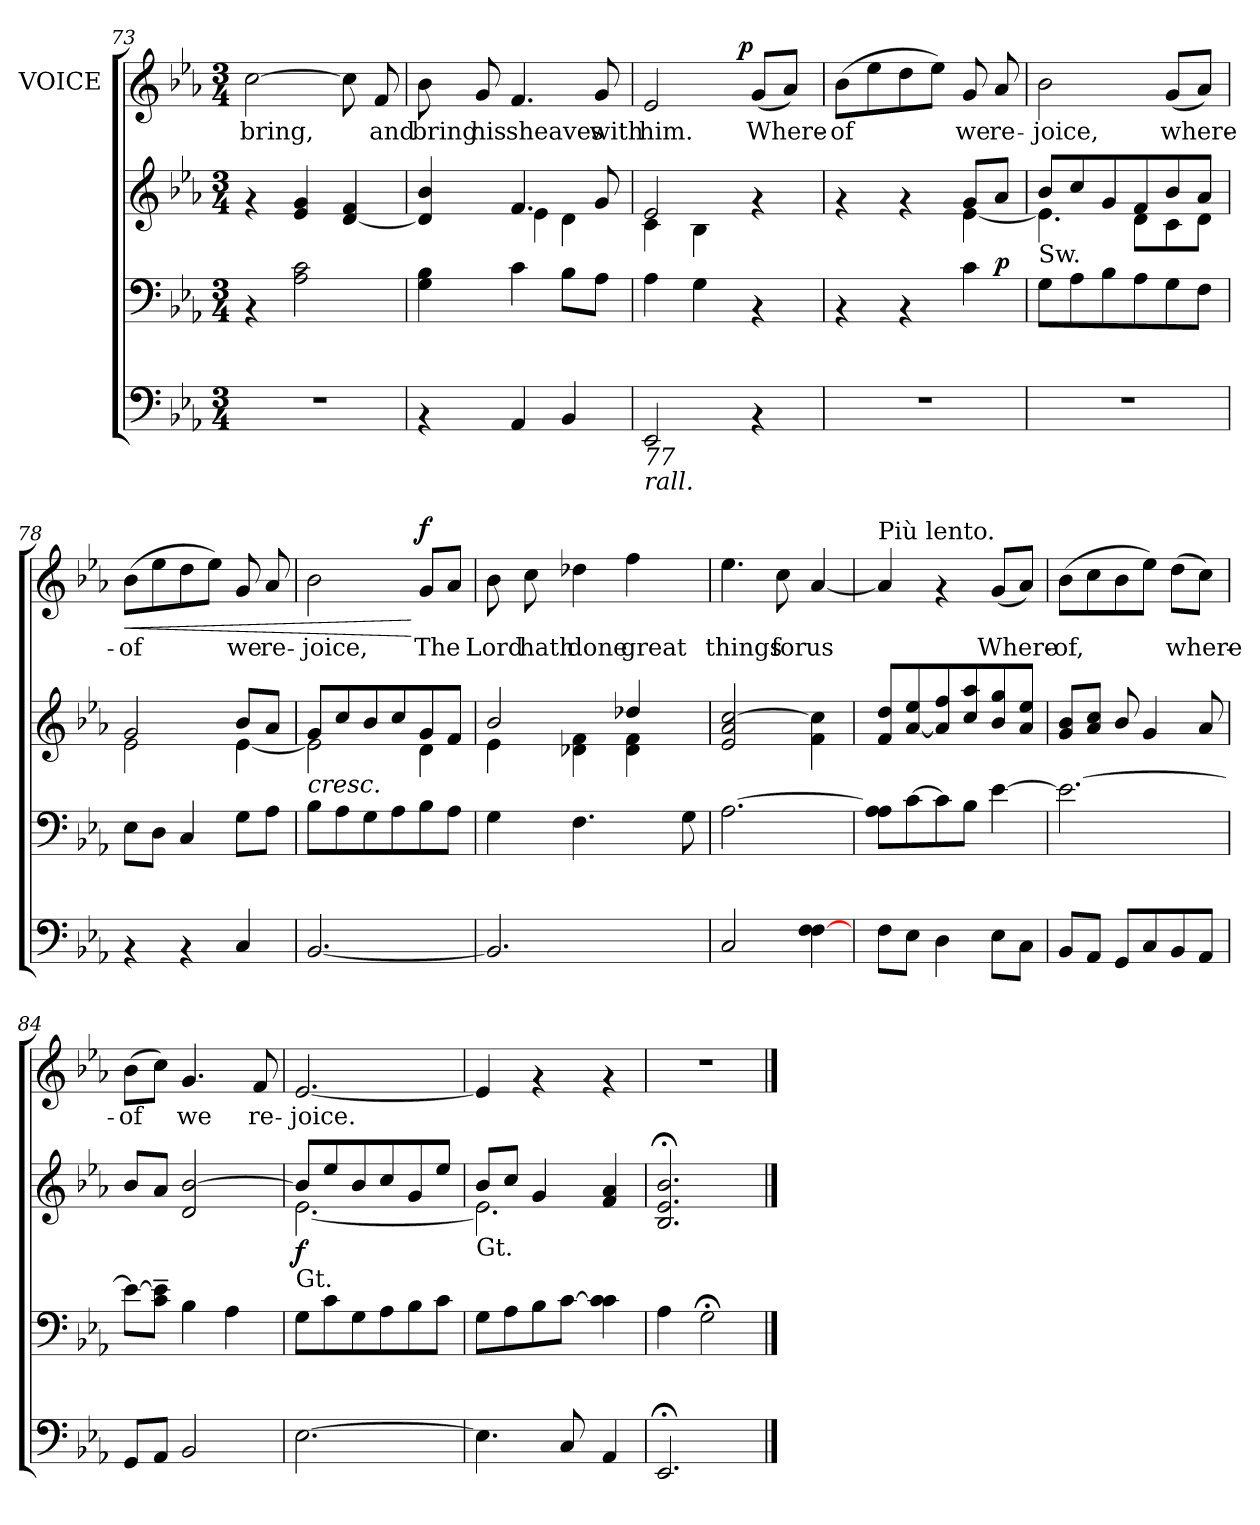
**kern	**kern	**kern	**dynam	**kern	**text	**dynam
*part3	*part2	*part2	*part2	*part1	*part1	*part1
*staff4	*staff3	*staff2	*staff2/3	*staff1	*staff1	*staff1
*	*	*	*	*I"VOICE	*	*
!!LO:PB:g=z
*clefF4	*clefF4	*clefG2	*	*clefG2	*	*
*k[b-e-a-]	*k[b-e-a-]	*k[b-e-a-]	*	*k[b-e-a-]	*	*
*E-:	*E-:	*E-:	*	*E-:	*	*
*M3/4	*M3/4	*M3/4	*	*M3/4	*	*
=73	=73	=73	=73	=73	=73	=73
!	!	!	!	!	!LO:LY:b	!
2.r	4rAA	4rf	.	[>2cc\	bring,	.
.	2A-\ 2c\	4e-/ 4g/	.	.	.	.
.	.	[<4d/ 4f/	.	8cc\]	.	.
!	!	!	!	!	!LO:LY:b	!
.	.	.	.	8f/	and	.
=74	=74	=74	=74	=74	=74	=74
*	*	*^	*	*	*	*
!	!	!	!	!	!	!LO:LY:b	!
4rAA	4G\ 4B-\	4d/] 4b-/	4ryy	.	8b-\	bring	.
!	!	!	!	!	!	!LO:LY:b	!
.	.	.	.	.	8g/	his	.
!	!	!	!	!	!	!LO:LY:b	!
4AA-/	4c\	4.f/	4e-\	.	4.f/	sheaves	.
4BB-/	8B-\L	.	4d\	.	.	.	.
!	!	!	!	!	!	!LO:LY:b	!
.	8A-\J	8g/	.	.	8g/	with	.
=75	=75	=75	=75	=75	=75	=75	=75
!LO:TX:b:i:t=77	!	!	!	!	!	!	!
!LO:TX:b:i:t=rall.	!	!	!	!	!	!	!
!	!	!	!	!	!	!LO:LY:b	!
*	*	*	*	*	*^	*	*
2EE-/	4A-\	2e-/	4c\	.	2e-/	4...ryy	him.	.
.	4G\	.	4B-\	.	.	.	.	.
!	!	!	!	!	!	!	!	!LO:DY:a
.	.	.	.	.	.	4ryy	.	p
!	!	!	!	!	!	!	!LO:LY:b	!
4rAA	4rAA	4rf	4ryy	.	(<8g/L	.	Where-	.
.	.	.	.	.	8a-/J)	.	.	.
.	.	.	.	.	.	32ryy	.	.
=76	=76	=76	=76	=76	=76	=76	=76	=76
!	!	!	!	!	!	!	!LO:LY:b	!
*	*^	*	*	*	*v	*v	*	*
2.r	4rAA	2ryy	4rf	2ryy	.	(>8b-\L	-of	.
.	.	.	.	.	.	8ee-\	.	.
.	4rAA	.	4rf	.	.	8dd\	.	.
.	.	.	.	.	.	8ee-\J)	.	.
!	!	!	!	!	!	!	!LO:LY:b	!
.	4c\	8ryy	8g/L	[<4e-\	.	8g/	we	.
!	!	!	!	!	!LO:DY:a=2	!	!LO:LY:b	!
.	.	8ryy	8a-/J	.	p	8a-/	re-	.
=77	=77	=77	=77	=77	=77	=77	=77	=77
!	!	!	!LO:TX:b:t=Sw.	!	!	!	!	!
!	!	!	!	!	!	!	!LO:LY:b	!
*	*v	*v	*	*	*	*	*	*
2.r	8G\L	8b-/L	4.e-\]	.	2b-\	-joice,	.
.	8A-\	8cc/	.	.	.	.	.
.	8B-\	8g/	.	.	.	.	.
.	8A-\	8f/	8d\L	.	.	.	.
!	!	!	!	!	!	!LO:LY:b	!
.	8G\	8b-/	8c\	.	(<8g/L	where-	.
.	8F\J	8a-/J	8d\J	.	8a-/J)	.	.
!!LO:LB:g=z
=78	=78	=78	=78	=78	=78	=78	=78
!	!	!	!	!	!	!LO:LY:b	!LO:HP:b
4rAA	8E-\L	2g/	2e-\	.	(>8b-\L	-of	<
.	8D\J	.	.	.	8ee-\	.	.
4rAA	4C/	.	.	.	8dd\	.	.
.	.	.	.	.	8ee-\J)	.	.
!	!	!	!	!	!	!LO:LY:b	!
4C/	8G\L	8b-/L	[<4e-\	.	8g/	we	.
!	!	!	!	!	!	!LO:LY:b	!
.	8A-\J	8a-/J	.	.	8a-/	re-	.
=79	=79	=79	=79	=79	=79	=79	=79
!	!	!LO:TX:b:i:t=cresc.	!	!	!	!	!
!	!	!	!	!	!	!LO:LY:b	!
[<2.BB-/	8B-\L	8g/L	2e-\]	.	2b-\	-joice,	.
.	8A-\	8cc/	.	.	.	.	.
.	8G\	8b-/	.	.	.	.	.
.	8A-\	8cc/	.	.	.	.	.
!	!	!	!	!	!	!LO:LY:b	!LO:DY:n=1:a
.	8B-\	8g/	4d\	.	8g/L	The	[ f
.	8A-\J	8f/J	.	.	8a-/J	.	.
=80	=80	=80	=80	=80	=80	=80	=80
!	!	!	!	!	!	!LO:LY:b	!
2.BB-/]	4G\	2b-/	4e-\	.	8b-\	Lord	.
!	!	!	!	!	!	!LO:LY:b	!
.	.	.	.	.	8cc\	hath	.
!	!	!	!	!	!	!LO:LY:b	!
.	4.F\	.	4d-X\ 4f\	.	4dd-X\	done	.
!	!	!	!	!	!	!LO:LY:b	!
.	.	4dd-X/	4d-\ 4f\	.	4ff\	great	.
.	8ryy	.	.	.	.	.	.
8ryy	8G\	8ryy	8ryy	.	8ryy	.	.
=81	=81	=81	=81	=81	=81	=81	=81
!	!	!LO:TX:b:i:t=rall.	!	!	!	!	!
!	!	!	!	!	!	!LO:LY:b	!
*	*	*v	*v	*	*	*	*
2C/	[>2.A-\	2e-/ 2a-/ [>2cc/	.	4.ee-\	things	.
!	!	!	!	!	!LO:LY:b	!
.	.	.	.	8cc\	for	.
!	!	!	!	!	!LO:LY:b	!
4F\ [>4F\	.	4f\ 4cc\]	.	[<4a-/	us	.
=82	=82	=82	=82	=82	=82	=82
!	!	!	!	!LO:TX:a:t=Più lento.	!	!
8F\L	8A-\] 8A-\L	8f/ 8dd/L	.	4a-/]	.	.
8E-\J	[>8c\	[<8a-/ 8ee-/	.	.	.	.
4D\	8c\]	8a-/] 8ff/	.	4rf	.	.
.	8B-\J	8cc/ 8aa-/	.	.	.	.
!	!	!	!	!	!LO:LY:b	!
8E-\L	[<4e-\	8b-/ 8gg/	.	(<8g/L	Where-	.
8C\J	.	8a-/ 8ee-/J	.	8a-/J)	.	.
!!LO:LB:g=z
=83	=83	=83	=83	=83	=83	=83
!	!	!	!	!	!LO:LY:b	!
8BB-/L	2.e-\_	8g/ 8b-/L	.	(>8b-\L	-of,	.
8AA-/J	.	8a-/ 8cc/J	.	8cc\	.	.
8GG/L	.	8b-/	.	8b-\	.	.
8C/	.	4g/	.	8ee-\J)	.	.
!	!	!	!	!	!LO:LY:b	!
8BB-/	.	.	.	(>8dd\L	where-	.
8AA-/J	.	8a-/	.	8cc\J)	.	.
=84	=84	=84	=84	=84	=84	=84
!	!	!	!	!	!LO:LY:b	!
8GG/L	8e-\L_	8b-/L	.	(>8b-\L	-of	.
8AA-/J	8c\~> 8e-\]~>J	8a-/J	.	8cc\J)	.	.
!	!	!	!	!	!LO:LY:b	!
2BB-/	4B-\	2d/ [>2b-/	.	4.g/	we	.
.	4A-\	.	.	.	.	.
!	!	!	!	!	!LO:LY:b	!
.	.	.	.	8f/	re-	.
=85	=85	=85	=85	=85	=85	=85
*	*	*^	*	*	*	*
!	!	!LO:TX:b:t=Gt.	!	!	!	!	!
!	!	!	!	!LO:DY:b	!	!LO:LY:b	!
[>2.E-\	8G\L	8b-/L]	[<2.e-\	f	[<2.e-/	-joice.	.
.	8c\	8ee-/	.	.	.	.	.
.	8G\	8b-/	.	.	.	.	.
.	8A-\	8cc/	.	.	.	.	.
.	8B-\	8g/	.	.	.	.	.
.	8c\J	8ee-/J	.	.	.	.	.
=86	=86	=86	=86	=86	=86	=86	=86
!	!	!LO:TX:b:t=Gt.	!	!	!	!	!
4.E-\]	8G\L	8b-/L	2.e-\]	.	4e-/]	.	.
.	8A-\	8cc/J	.	.	.	.	.
.	8B-\	4g/	.	.	4rf	.	.
8C/	[>8c\J	.	.	.	.	.	.
4AA-/	4c\] 4c\	4f/ 4a-/	.	.	4rf	.	.
*	*	*v	*v	*	*	*	*
=87	=87	=87	=87	=87	=87	=87
2.EE-;/	4A-\	2.B-/; 2.e-/; 2.b-/;	.	2.r	.	.
.	2G;<\	.	.	.	.	.
==	==	==	==	==	==	==
*-	*-	*-	*-	*-	*-	*-
